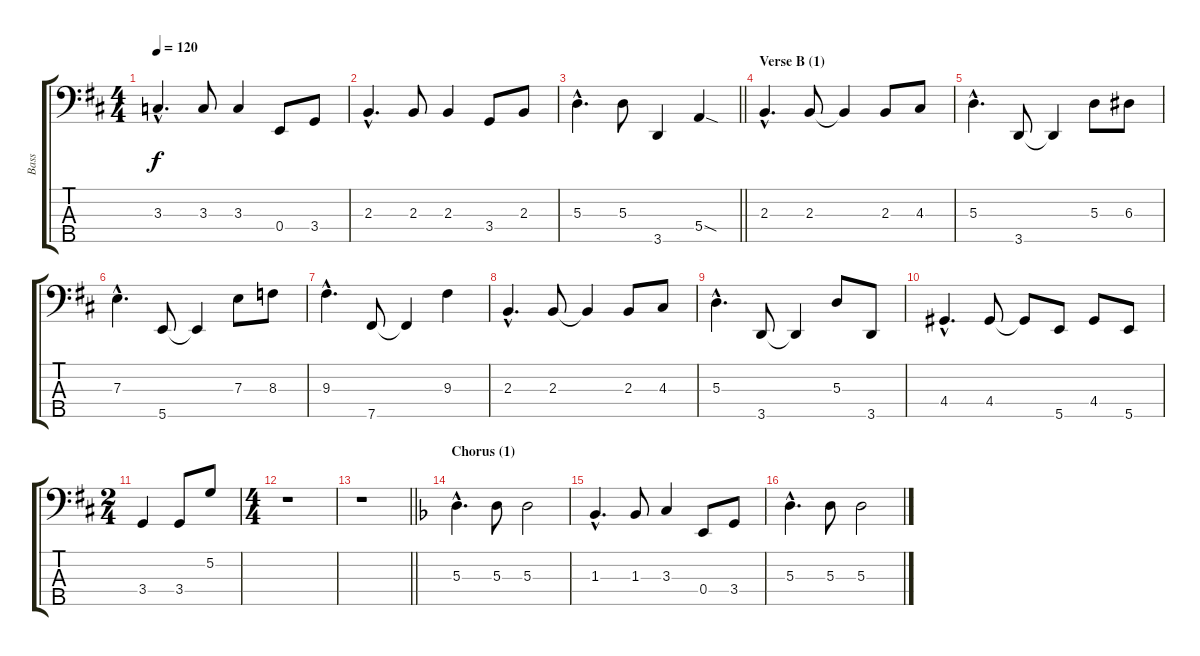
\track ("Bass" "Bass") {instrument electricbassfinger}
\staff {score tabs}
\tuning (G2 D2 A1 E1 B0) {hide}
\ts (4 4)
\tempo 120
\clef f4
\ks d
3.3{hac}.4{d dy f} 3.3.8 3.3.4 0.4.8 3.4.8 |
2.3{hac}.4{d} 2.3.8 2.3.4 3.4.8 2.3.8 |
\barLineRight lightlight
5.3{hac}.4{d} 5.3.8 3.5.4 5.4{sod}.4 |
\section ("" "Verse B (1)")
2.3{hac}.4{d} 2.3.8 2.3{t}.4 2.3.8 4.3.8 |
5.3{hac}.4{d} 3.5.8 3.5{t}.4 5.3.8 6.3.8 |
7.3{hac}.4{d} 5.5.8 5.5{t}.4 7.3.8 8.3.8 |
9.3{hac}.4{d} 7.5.8 7.5{t}.4 9.3.4 |
2.3{hac}.4{d} 2.3.8 2.3{t}.4 2.3.8 4.3.8 |
5.3{hac}.4{d} 3.5.8 3.5{t}.4 5.3.8 3.5.8 |
4.4{hac}.4{d} 4.4.8 4.4{t}.8 5.5.8 4.4.8 5.5.8 |
\ts (2 4)
3.4.4 3.4.8 5.2.8 |
\ts (4 4)
r.1 |
\barLineRight lightlight
r.1 |
\section ("" "Chorus (1)")
\ks dminor
5.3{hac}.4{d} 5.3.8 5.3.2 |
1.3{hac}.4{d} 1.3.8 3.3.4 0.4.8 3.4.8 |
5.3{hac}.4{d} 5.3.8 5.3.2
